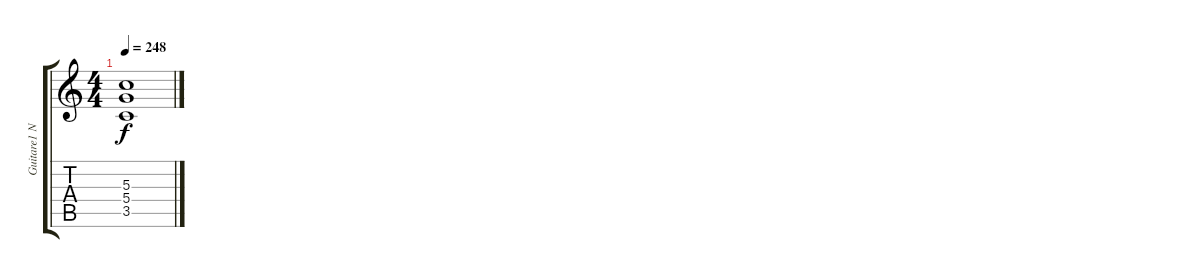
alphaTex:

\track ("Guitare1 Normal tune" "Guitare1 N") {instrument overdrivenguitar}
\staff {score tabs}
\tuning (E4 B3 G3 D3 A2 E2) {hide}
\ts (4 4)
\tempo 248
\clef g2
\ks c
(5.3{t} 5.4{t} 3.5{t}).1{dy f}
